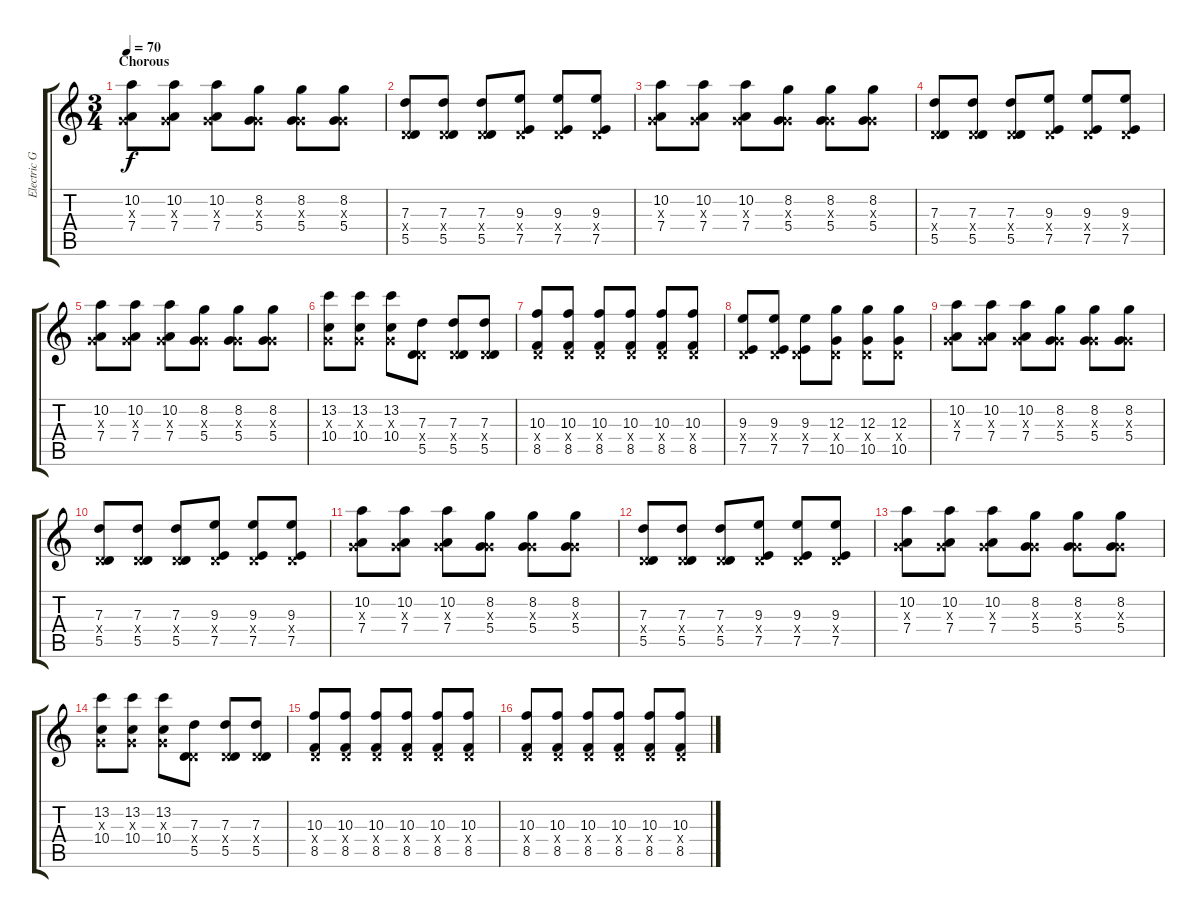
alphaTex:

\track ("Electric Guitar Clean (Brad)" "Electric G") {instrument electricguitarclean}
\staff {score tabs}
\tuning (E4 B3 G3 D3 A2 D2) {hide}
\ts (3 4)
\section ("" "Chorous")
\tempo 70
\clef g2
\ks c
(10.2 0.3{x} 7.4).8{dy f} (10.2 0.3{x} 7.4).8 (10.2 0.3{x} 7.4).8 (8.2 0.3{x} 5.4).8 (8.2 0.3{x} 5.4).8 (8.2 0.3{x} 5.4).8 |
(7.3 0.4{x} 5.5).8 (7.3 0.4{x} 5.5).8 (7.3 0.4{x} 5.5).8 (9.3 0.4{x} 7.5).8 (9.3 0.4{x} 7.5).8 (9.3 0.4{x} 7.5).8 |
(10.2 0.3{x} 7.4).8 (10.2 0.3{x} 7.4).8 (10.2 0.3{x} 7.4).8 (8.2 0.3{x} 5.4).8 (8.2 0.3{x} 5.4).8 (8.2 0.3{x} 5.4).8 |
(7.3 0.4{x} 5.5).8 (7.3 0.4{x} 5.5).8 (7.3 0.4{x} 5.5).8 (9.3 0.4{x} 7.5).8 (9.3 0.4{x} 7.5).8 (9.3 0.4{x} 7.5).8 |
(10.2 0.3{x} 7.4).8 (10.2 0.3{x} 7.4).8 (10.2 0.3{x} 7.4).8 (8.2 0.3{x} 5.4).8 (8.2 0.3{x} 5.4).8 (8.2 0.3{x} 5.4).8 |
(13.2 0.3{x} 10.4).8 (13.2 0.3{x} 10.4).8 (13.2 0.3{x} 10.4).8 (7.3 0.4{x} 5.5).8 (7.3 0.4{x} 5.5).8 (7.3 0.4{x} 5.5).8 |
(10.3 0.4{x} 8.5).8 (10.3 0.4{x} 8.5).8 (10.3 0.4{x} 8.5).8 (10.3 0.4{x} 8.5).8 (10.3 0.4{x} 8.5).8 (10.3 0.4{x} 8.5).8 |
(9.3 0.4{x} 7.5).8 (9.3 0.4{x} 7.5).8 (9.3 0.4{x} 7.5).8 (12.3 0.4{x} 10.5).8 (12.3 0.4{x} 10.5).8 (12.3 0.4{x} 10.5).8 |
(10.2 0.3{x} 7.4).8 (10.2 0.3{x} 7.4).8 (10.2 0.3{x} 7.4).8 (8.2 0.3{x} 5.4).8 (8.2 0.3{x} 5.4).8 (8.2 0.3{x} 5.4).8 |
(7.3 0.4{x} 5.5).8 (7.3 0.4{x} 5.5).8 (7.3 0.4{x} 5.5).8 (9.3 0.4{x} 7.5).8 (9.3 0.4{x} 7.5).8 (9.3 0.4{x} 7.5).8 |
(10.2 0.3{x} 7.4).8 (10.2 0.3{x} 7.4).8 (10.2 0.3{x} 7.4).8 (8.2 0.3{x} 5.4).8 (8.2 0.3{x} 5.4).8 (8.2 0.3{x} 5.4).8 |
(7.3 0.4{x} 5.5).8 (7.3 0.4{x} 5.5).8 (7.3 0.4{x} 5.5).8 (9.3 0.4{x} 7.5).8 (9.3 0.4{x} 7.5).8 (9.3 0.4{x} 7.5).8 |
(10.2 0.3{x} 7.4).8 (10.2 0.3{x} 7.4).8 (10.2 0.3{x} 7.4).8 (8.2 0.3{x} 5.4).8 (8.2 0.3{x} 5.4).8 (8.2 0.3{x} 5.4).8 |
(13.2 0.3{x} 10.4).8 (13.2 0.3{x} 10.4).8 (13.2 0.3{x} 10.4).8 (7.3 0.4{x} 5.5).8 (7.3 0.4{x} 5.5).8 (7.3 0.4{x} 5.5).8 |
(10.3 0.4{x} 8.5).8 (10.3 0.4{x} 8.5).8 (10.3 0.4{x} 8.5).8 (10.3 0.4{x} 8.5).8 (10.3 0.4{x} 8.5).8 (10.3 0.4{x} 8.5).8 |
(10.3 0.4{x} 8.5).8 (10.3 0.4{x} 8.5).8 (10.3 0.4{x} 8.5).8 (10.3 0.4{x} 8.5).8 (10.3 0.4{x} 8.5).8 (10.3 0.4{x} 8.5).8
